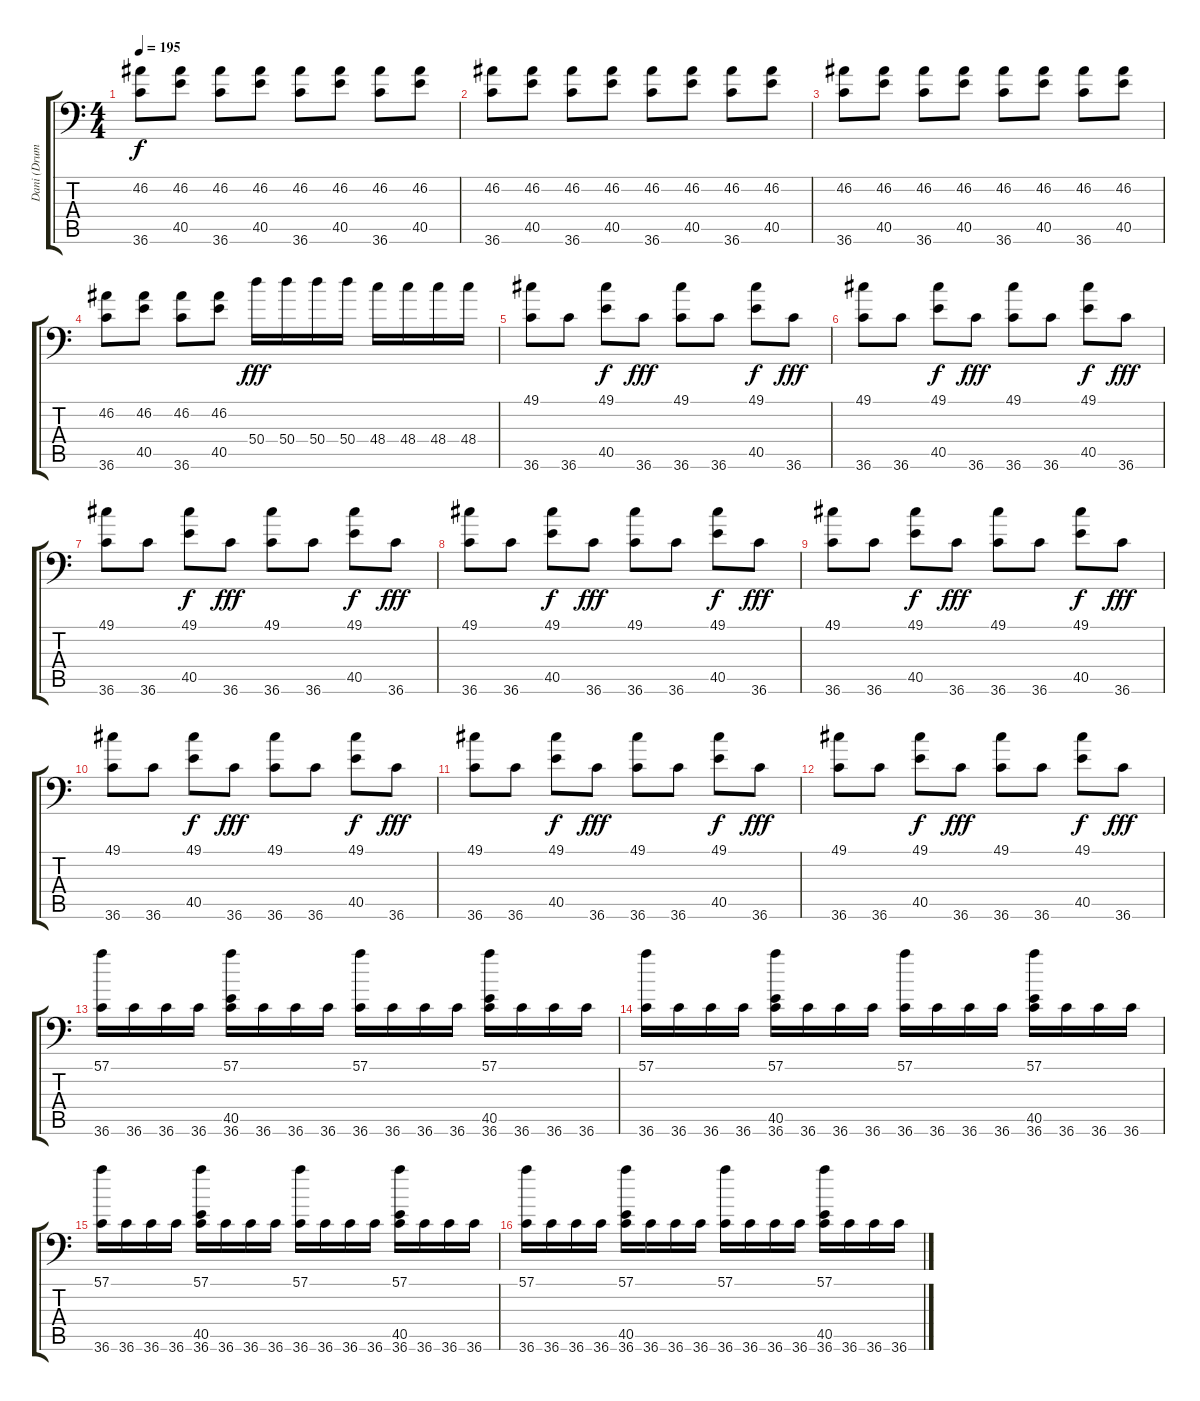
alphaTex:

\track ("Dani (Drums)" "Dani (Drum") {instrument acousticgrandpiano}
\staff {score tabs}
\tuning (C-1 C-1 C-1 C-1 C-1 C-1) {hide}
\ts (4 4)
\tempo 195
\clef f4
\ks c
(46.2 36.6).8{dy f} (46.2 40.5).8 (46.2 36.6).8 (46.2 40.5).8 (46.2 36.6).8 (46.2 40.5).8 (46.2 36.6).8 (46.2 40.5).8 |
(46.2 36.6).8 (46.2 40.5).8 (46.2 36.6).8 (46.2 40.5).8 (46.2 36.6).8 (46.2 40.5).8 (46.2 36.6).8 (46.2 40.5).8 |
(46.2 36.6).8 (46.2 40.5).8 (46.2 36.6).8 (46.2 40.5).8 (46.2 36.6).8 (46.2 40.5).8 (46.2 36.6).8 (46.2 40.5).8 |
(46.2 36.6).8 (46.2 40.5).8 (46.2 36.6).8 (46.2 40.5).8 50.4.16{dy fff} 50.4.16 50.4.16 50.4.16 48.4.16 48.4.16 48.4.16 48.4.16 |
(49.1 36.6).8 36.6.8 (49.1 40.5).8{dy f} 36.6.8{dy fff} (49.1 36.6).8 36.6.8 (49.1 40.5).8{dy f} 36.6.8{dy fff} |
(49.1 36.6).8 36.6.8 (49.1 40.5).8{dy f} 36.6.8{dy fff} (49.1 36.6).8 36.6.8 (49.1 40.5).8{dy f} 36.6.8{dy fff} |
(49.1 36.6).8 36.6.8 (49.1 40.5).8{dy f} 36.6.8{dy fff} (49.1 36.6).8 36.6.8 (49.1 40.5).8{dy f} 36.6.8{dy fff} |
(49.1 36.6).8 36.6.8 (49.1 40.5).8{dy f} 36.6.8{dy fff} (49.1 36.6).8 36.6.8 (49.1 40.5).8{dy f} 36.6.8{dy fff} |
(49.1 36.6).8 36.6.8 (49.1 40.5).8{dy f} 36.6.8{dy fff} (49.1 36.6).8 36.6.8 (49.1 40.5).8{dy f} 36.6.8{dy fff} |
(49.1 36.6).8 36.6.8 (49.1 40.5).8{dy f} 36.6.8{dy fff} (49.1 36.6).8 36.6.8 (49.1 40.5).8{dy f} 36.6.8{dy fff} |
(49.1 36.6).8 36.6.8 (49.1 40.5).8{dy f} 36.6.8{dy fff} (49.1 36.6).8 36.6.8 (49.1 40.5).8{dy f} 36.6.8{dy fff} |
(49.1 36.6).8 36.6.8 (49.1 40.5).8{dy f} 36.6.8{dy fff} (49.1 36.6).8 36.6.8 (49.1 40.5).8{dy f} 36.6.8{dy fff} |
(57.1 36.6).16 36.6.16 36.6.16 36.6.16 (57.1 40.5 36.6).16 36.6.16 36.6.16 36.6.16 (57.1 36.6).16 36.6.16 36.6.16 36.6.16 (57.1 40.5 36.6).16 36.6.16 36.6.16 36.6.16 |
(57.1 36.6).16 36.6.16 36.6.16 36.6.16 (57.1 40.5 36.6).16 36.6.16 36.6.16 36.6.16 (57.1 36.6).16 36.6.16 36.6.16 36.6.16 (57.1 40.5 36.6).16 36.6.16 36.6.16 36.6.16 |
(57.1 36.6).16 36.6.16 36.6.16 36.6.16 (57.1 40.5 36.6).16 36.6.16 36.6.16 36.6.16 (57.1 36.6).16 36.6.16 36.6.16 36.6.16 (57.1 40.5 36.6).16 36.6.16 36.6.16 36.6.16 |
(57.1 36.6).16 36.6.16 36.6.16 36.6.16 (57.1 40.5 36.6).16 36.6.16 36.6.16 36.6.16 (57.1 36.6).16 36.6.16 36.6.16 36.6.16 (57.1 40.5 36.6).16 36.6.16 36.6.16 36.6.16
